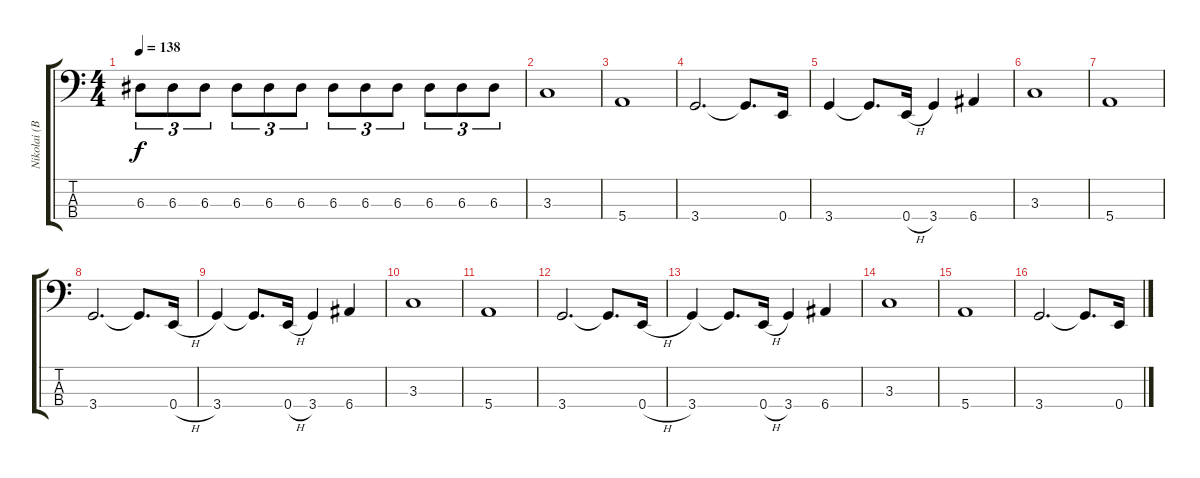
\track ("Nikolai (Bass)" "Nikolai (B") {instrument electricbasspick}
\staff {score tabs}
\tuning (G2 D2 A1 E1) {hide}
\ts (4 4)
\tempo 138
\clef f4
\ks c
6.3.8{tu (3 2) dy f} 6.3.8{tu (3 2)} 6.3.8{tu (3 2)} 6.3.8{tu (3 2)} 6.3.8{tu (3 2)} 6.3.8{tu (3 2)} 6.3.8{tu (3 2)} 6.3.8{tu (3 2)} 6.3.8{tu (3 2)} 6.3.8{tu (3 2)} 6.3.8{tu (3 2)} 6.3.8{tu (3 2)} |
3.3.1 |
5.4.1 |
3.4.2{d} 3.4{t}.8{d} 0.4.16 |
3.4.4 3.4{t}.8{d} 0.4{h}.16 3.4.4 6.4.4 |
3.3.1 |
5.4.1 |
3.4.2{d} 3.4{t}.8{d} 0.4{h}.16 |
3.4.4 3.4{t}.8{d} 0.4{h}.16 3.4.4 6.4.4 |
3.3.1 |
5.4.1 |
3.4.2{d} 3.4{t}.8{d} 0.4{h}.16 |
3.4.4 3.4{t}.8{d} 0.4{h}.16 3.4.4 6.4.4 |
3.3.1 |
5.4.1 |
3.4.2{d} 3.4{t}.8{d} 0.4{h}.16
